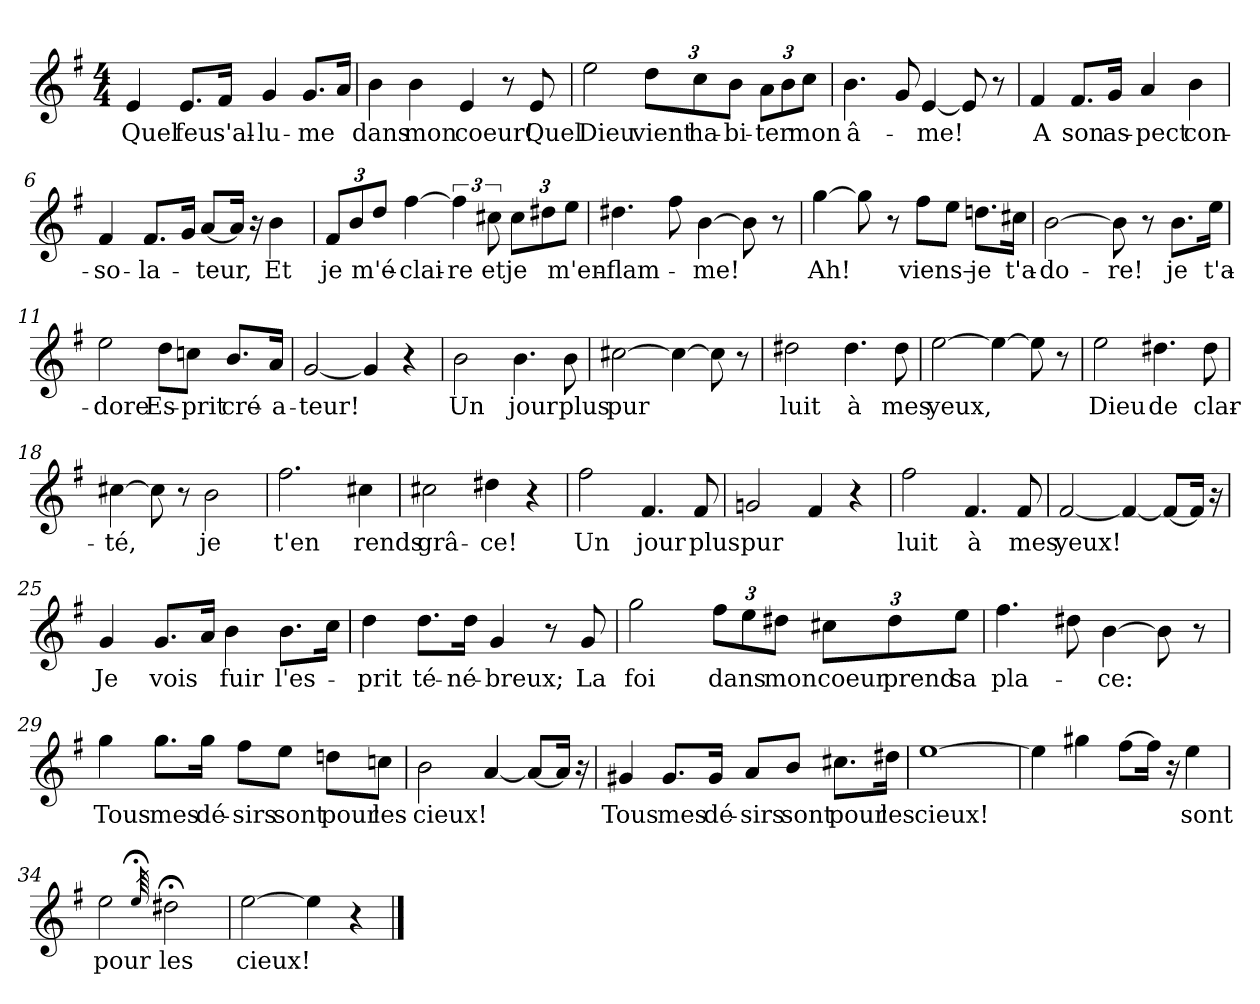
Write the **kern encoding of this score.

**kern	**text
*part1	*part1
*staff1	*staff1
*clefG2	*
*k[f#]	*
*M4/4	*
=1	=1
!	!LO:LY:b
4e/	Quel
!	!LO:LY:b
8.e/L	feu
!	!LO:LY:b
16f#/Jk	s'al-
!	!LO:LY:b
4g/	-lu-
!	!LO:LY:b
8.g/L	-me
16a/Jk	.
=2	=2
!	!LO:LY:b
4b\	dans
!	!LO:LY:b
4b\	mon
!	!LO:LY:b
4e/	coeur!
8r	.
!	!LO:LY:b
8e/	Quel
=3	=3
!	!LO:LY:b
2ee\	Dieu
!	!LO:LY:b
12dd\L	vient
!	!LO:LY:b
12cc\	ha-
!	!LO:LY:b
12b\J	-bi-
!	!LO:LY:b
12a\L	-ter
12b\	.
!	!LO:LY:b
12cc\J	mon
=4	=4
!	!LO:LY:b
4.b\	â-
8g/	.
!	!LO:LY:b
[4e/	me!
8e/]	.
8r	.
=5	=5
!	!LO:LY:b
4f#/	A
!	!LO:LY:b
8.f#/L	son
!	!LO:LY:b
16g/Jk	as-
!	!LO:LY:b
4a/	-pect
!	!LO:LY:b
4b\	con-
!!LO:LB:g=z
=6	=6
!	!LO:LY:b
4f#/	-so-
!	!LO:LY:b
8.f#/L	-la-
16g/Jk	.
!	!LO:LY:b
[8a/L	-teur,
16a/Jk]	.
16r	.
!	!LO:LY:b
4b\	Et
=7	=7
!	!LO:LY:b
12f#/L	je
12b/	.
!	!LO:LY:b
12dd/J	m'é-
!	!LO:LY:b
[4ff#\	-clai-
!	!LO:LY:b
6ff#\]	-re
!	!LO:LY:b
12cc#X\	et
!	!LO:LY:b
12cc#\L	je
12dd#X\	.
!	!LO:LY:b
12ee\J	m'en-
=8	=8
!	!LO:LY:b
4.dd#X\	-flam-
8ff#\	.
!	!LO:LY:b
[4b\	-me!
8b\]	.
8r	.
=9	=9
!	!LO:LY:b
[4gg\	Ah!
8gg\]	.
8r	.
!	!LO:LY:b
8ff#\L	viens–
8ee\J	.
!	!LO:LY:b
8.ddn\L	je
!	!LO:LY:b
16cc#X\Jk	t'a-
=10	=10
!	!LO:LY:b
[2b\	-do-
!	!LO:LY:b
8b\]	-re!
8r	.
!	!LO:LY:b
8.b\L	je
!	!LO:LY:b
16ee\Jk	t'a-
=11	=11
!	!LO:LY:b
2ee\	-dore
!	!LO:LY:b
8dd\L	Es-
!	!LO:LY:b
8ccn\J	-prit
!	!LO:LY:b
8.b/L	cré-
!	!LO:LY:b
16a/Jk	-a-
!!LO:LB:g=z
=12	=12
!	!LO:LY:b
[2g/	-teur!
4g/]	.
4r	.
=13	=13
!	!LO:LY:b
2b\	Un
!	!LO:LY:b
4.b\	jour
!	!LO:LY:b
8b\	plus
=14	=14
!	!LO:LY:b
[2cc#X\	pur
4cc#\_	.
8cc#\]	.
8r	.
=15	=15
!	!LO:LY:b
2dd#X\	luit
!	!LO:LY:b
4.dd#\	à
!	!LO:LY:b
8dd#\	mes
=16	=16
!	!LO:LY:b
[2ee\	yeux,
4ee\_	.
8ee\]	.
8r	.
=17	=17
!	!LO:LY:b
2ee\	Dieu
!	!LO:LY:b
4.dd#X\	de
!	!LO:LY:b
8dd#\	clar-
=18	=18
!	!LO:LY:b
[4cc#X\	-té,
8cc#\]	.
8r	.
!	!LO:LY:b
2b\	je
=19	=19
!	!LO:LY:b
2.ff#\	t'en
!	!LO:LY:b
4cc#X\	rends
=20	=20
!	!LO:LY:b
2cc#X\	grâ-
!	!LO:LY:b
4dd#X\	-ce!
4r	.
!!LO:LB:g=z
=21	=21
!	!LO:LY:b
2ff#\	Un
!	!LO:LY:b
4.f#/	jour
!	!LO:LY:b
8f#/	plus
=22	=22
!	!LO:LY:b
2gn/	pur
4f#/	.
4r	.
=23	=23
!	!LO:LY:b
2ff#\	luit
!	!LO:LY:b
4.f#/	à
!	!LO:LY:b
8f#/	mes
=24	=24
!	!LO:LY:b
[2f#/	yeux!
4f#/_	.
8f#/L_	.
16f#/Jk]	.
16r	.
=25	=25
!	!LO:LY:b
4g/	Je
!	!LO:LY:b
8.g/L	vois
16a/Jk	.
!	!LO:LY:b
4b\	fuir
!	!LO:LY:b
8.b\L	l'es-
16cc\Jk	.
=26	=26
!	!LO:LY:b
4dd\	-prit
!	!LO:LY:b
8.dd\L	té-
!	!LO:LY:b
16dd\Jk	-né-
!	!LO:LY:b
4g/	-breux;
8r	.
!	!LO:LY:b
8g/	La
=27	=27
!	!LO:LY:b
2gg\	foi
!	!LO:LY:b
12ff#\L	dans
12ee\	.
!	!LO:LY:b
12dd#X\J	mon
!	!LO:LY:b
12cc#X\L	coeur
!	!LO:LY:b
12dd#\	prend
!	!LO:LY:b
12ee\J	sa
!!LO:LB:g=z
=28	=28
!	!LO:LY:b
4.ff#\	pla-
8dd#X\	.
!	!LO:LY:b
[4b\	-ce:
8b\]	.
8r	.
=29	=29
!	!LO:LY:b
4gg\	Tous
!	!LO:LY:b
8.gg\L	mes
!	!LO:LY:b
16gg\Jk	dé-
!	!LO:LY:b
8ff#\L	-sirs
!	!LO:LY:b
8ee\J	sont
!	!LO:LY:b
8ddn\L	pour
!	!LO:LY:b
8ccn\J	les
=30	=30
!	!LO:LY:b
2b\	cieux!
[4a/	.
8a/L_	.
16a/Jk]	.
16r	.
=31	=31
!	!LO:LY:b
4g#X/	Tous
!	!LO:LY:b
8.g#/L	mes
!	!LO:LY:b
16g#/Jk	dé-
!	!LO:LY:b
8a/L	-sirs
!	!LO:LY:b
8b/J	sont
!	!LO:LY:b
8.cc#X\L	pour
!	!LO:LY:b
16dd#X\Jk	les
=32	=32
!	!LO:LY:b
[1ee	cieux!
=33	=33
4ee\]	.
4gg#X\	.
[8ff#\L	.
16ff#\Jk]	.
16r	.
!	!LO:LY:b
4ee\	sont
!!LO:LB:g=z
=34	=34
!	!LO:LY:b
2ee\	pour
64qee;</	.
!	!LO:LY:b
2dd#X;<\	les
=35	=35
!	!LO:LY:b
[2ee\	cieux!
4ee\]	.
4r	.
==	==
*-	*-
